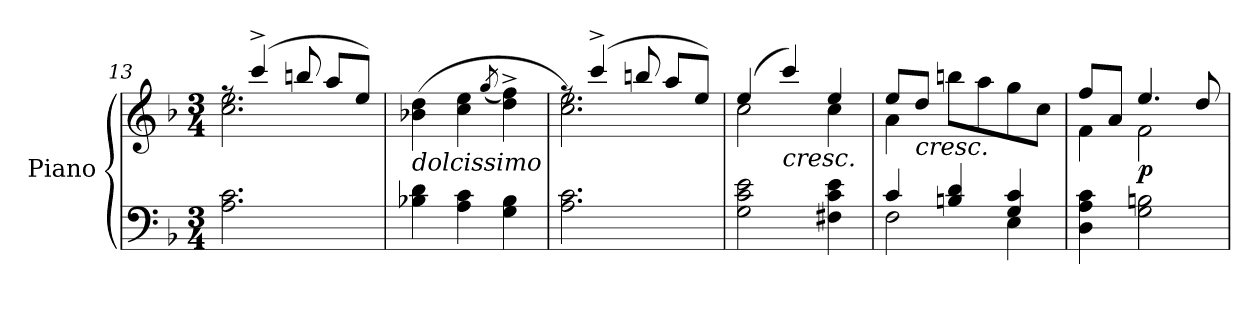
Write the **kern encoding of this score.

**kern	**kern	**dynam
*part1	*part1	*part1
*staff2	*staff1	*staff1/2
*I"Piano	*	*
*I'Pno.	*	*
*clefF4	*clefG2	*
*k[b-]	*k[b-]	*
*M3/4	*M3/4	*
=13	=13	=13
*	*^	*
2.A\ 2.c\	8rff	2.cc\ 2.ee\	.
.	(>4ccc^/	.	.
.	8bbn/	.	.
.	8aa/L	.	.
.	8ee/J)	.	.
=14	=14	=14	=14
!	!LO:TX:b:i:t=dolcissimo	!	!
4B-X\ 4d\	4ryy	(>4b-X\ 4dd\	.
4A\ 4c\	4ryy	4cc\ 4ee\	.
.	.	(<8qgg/	.
4G\ 4B-\	4ryy	4dd\^ 4ff\^)	.
!!LO:LB:g=z	!!
=15	=15	=15	=15
2.A\ 2.c\	8rff	2.cc\ 2.ee\)	.
.	(>4ccc^/	.	.
.	8bbn/	.	.
.	8aa/L	.	.
.	8ee/J)	.	.
=16	=16	=16	=16
2G\ 2c\ 2e\	(>4ee/	2cc\	.
!	!	!	!LO:HP:b
.	4ccc/)	.	<
4F#X\ 4c\ 4e\	4ee/	4cc\	.
=17	=17	=17	=17
*^	*	*	*
4c/	2F\	8ee/L	4a\	.
!	!	!LO:TX:b:i:t=cresc.	!	!
.	.	8dd/J	.	.
4Bn/ 4d/	.	8bbn\L	2ryy	.
.	.	8aa\	.	.
4G/ 4c/	4E\	8gg\	.	.
.	.	8cc\J	.	.
*v	*v	*	*	*
=18	=18	=18	=18
4D\ 4A\ 4c\	8ff/L	4f\	.
.	8a/J	.	.
!	!	!	!LO:DY:b
2G\ 2Bn\	4.ee/	2f\	p
.	8dd/	.	.
*	*v	*v	*
.	.	[
=	=	=
*-	*-	*-
